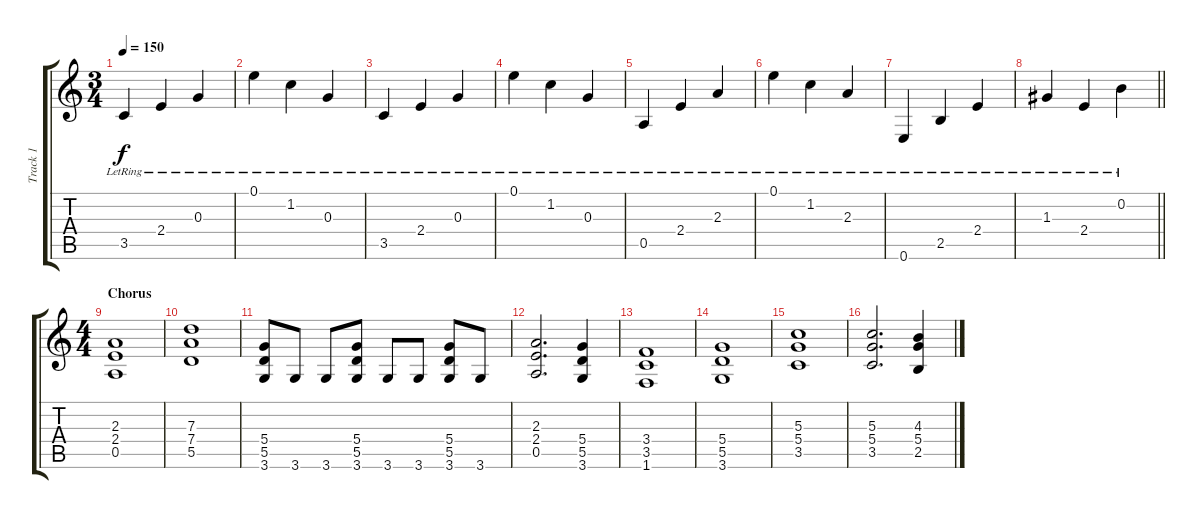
\track ("Track 1" "Track 1") {instrument acousticguitarnylon}
\staff {score tabs}
\tuning (E4 B3 G3 D3 A2 E2) {hide}
\ts (3 4)
\tempo 150
\clef g2
\ks c
3.5{lr}.4{dy f} 2.4{lr}.4 0.3{lr}.4 |
0.1{lr}.4 1.2{lr}.4 0.3{lr}.4 |
3.5{lr}.4 2.4{lr}.4 0.3{lr}.4 |
0.1{lr}.4 1.2{lr}.4 0.3{lr}.4 |
0.5{lr}.4 2.4{lr}.4 2.3{lr}.4 |
0.1{lr}.4 1.2{lr}.4 2.3{lr}.4 |
0.6{lr}.4 2.5{lr}.4 2.4{lr}.4 |
\barLineRight lightlight
1.3{lr}.4 2.4{lr}.4 0.2{lr}.4 |
\ts (4 4)
\section ("" "Chorus")
(2.3 2.4 0.5).1{instrument distortionguitar} |
(7.3 7.4 5.5).1 |
(5.4 5.5 3.6).8 3.6.8 3.6.8 (5.4 5.5 3.6).8 3.6.8 3.6.8 (5.4 5.5 3.6).8 3.6.8 |
(2.3 2.4 0.5).2{d} (5.4 5.5 3.6).4 |
(3.4 3.5 1.6).1 |
(5.4 5.5 3.6).1 |
(5.3 5.4 3.5).1 |
(5.3 5.4 3.5).2{d} (4.3 5.4 2.5).4
